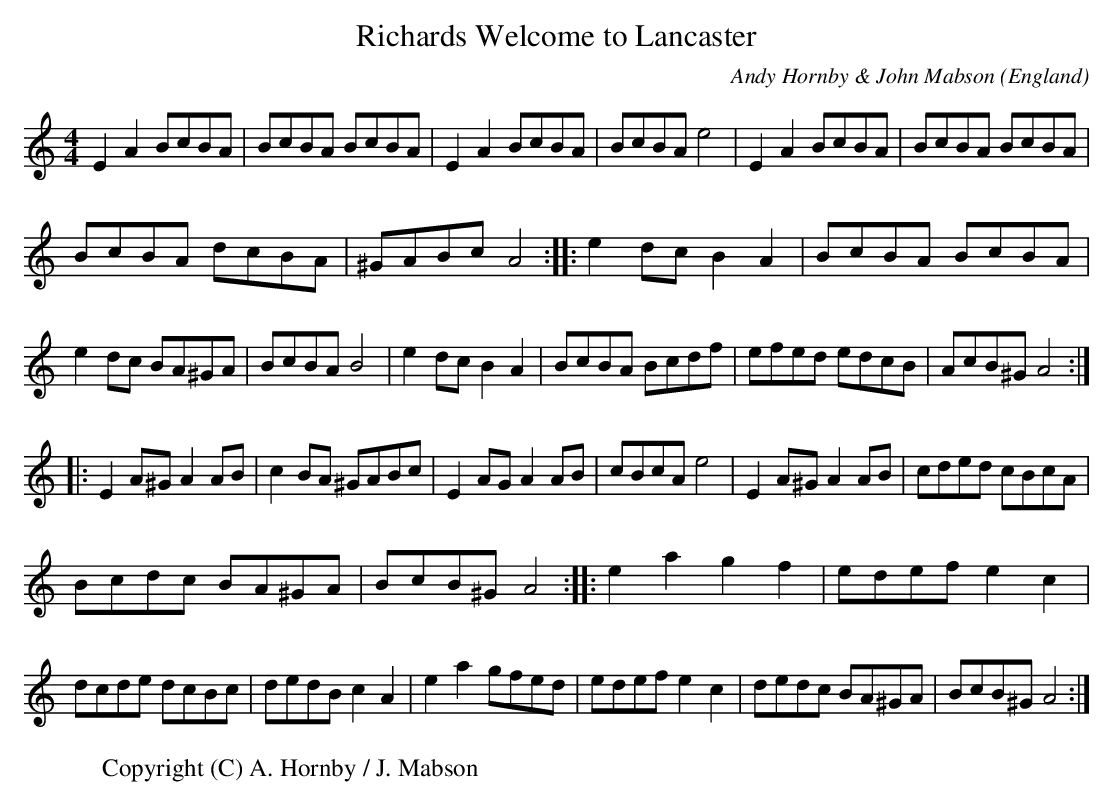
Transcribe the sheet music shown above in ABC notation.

X:1
T:Richards Welcome to Lancaster
O:England
M:4/4
C:Andy Hornby \& John Mabson
K:C
E2A2 BcBA| BcBA BcBA| E2A2 BcBA| BcBA e4|\
E2A2 BcBA| BcBA BcBA|
BcBA dcBA| ^GABc A4::\
e2dc B2A2| BcBA BcBA|
e2dc BA^GA| BcBA B4|\
e2dc B2A2| BcBA Bcdf| efed edcB| AcB^G A4::
E2A^G A2AB| c2BA ^GABc| E2AG A2AB| cBcA e4|\
E2A^G A2AB| cded cBcA|
Bcdc BA^GA| BcB^G A4::\
e2a2 g2f2| edef e2c2|
dcde dcBc| dedB c2A2|\
e2a2 gfed| edef e2c2| dedc BA^GA| BcB^G A4:|
W:Copyright (C) A. Hornby / J. Mabson
